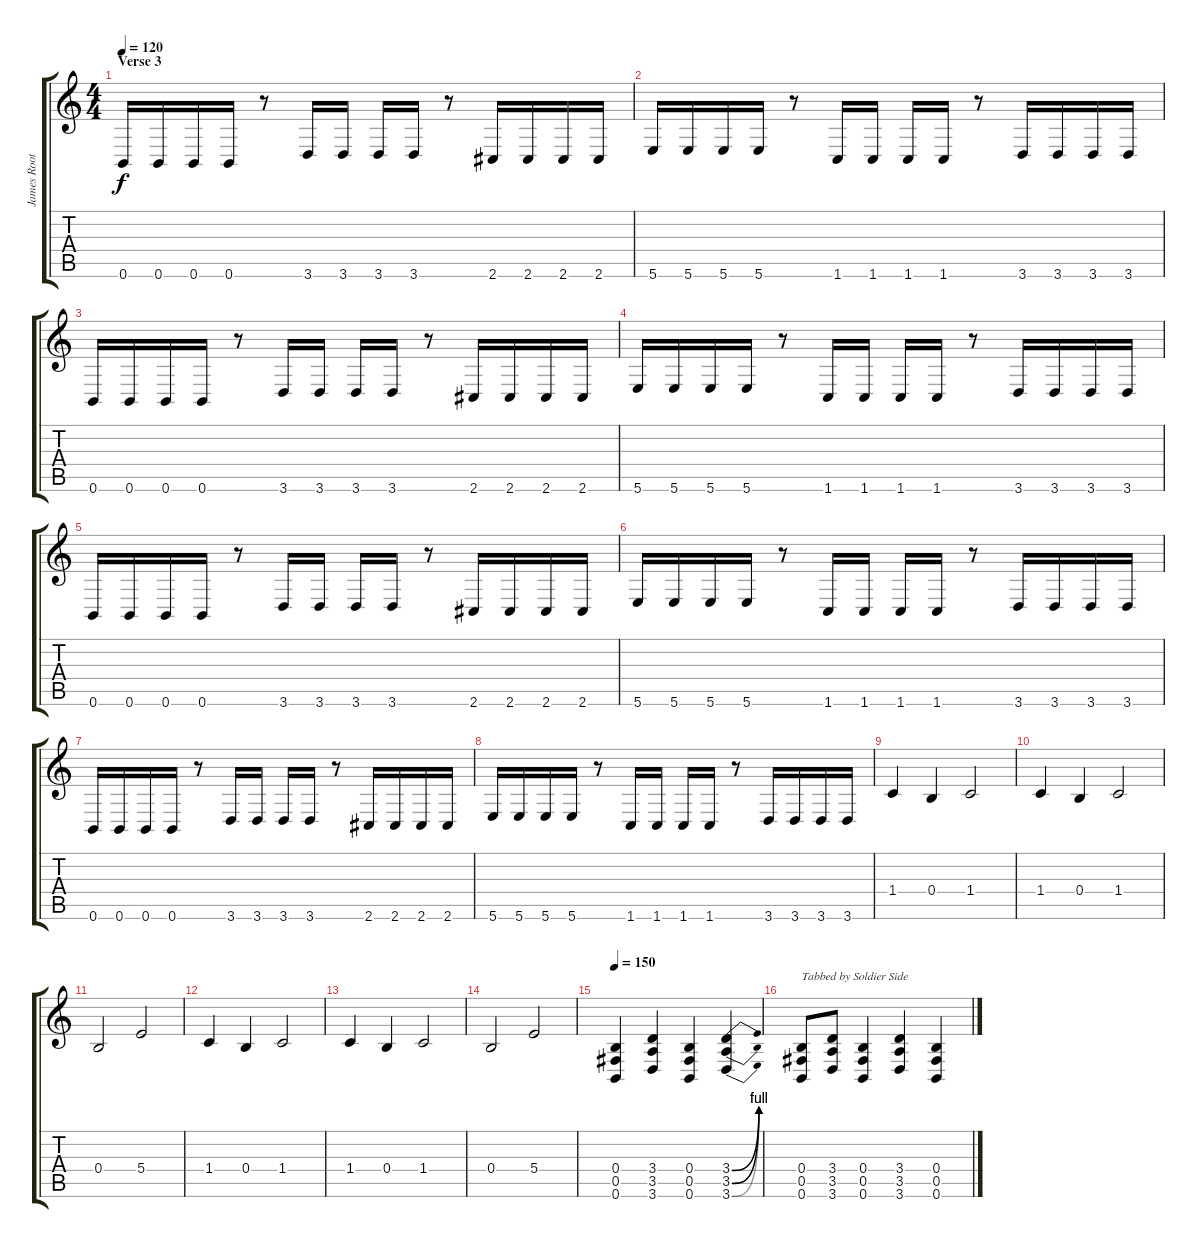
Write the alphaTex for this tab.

\track ("James Root" "James Root") {instrument distortionguitar}
\staff {score tabs}
\tuning (Db4 Ab3 E3 B2 Gb2 B1) {hide}
\ts (4 4)
\section ("" "Verse 3")
\tempo 120
\clef g2
\ks c
0.6.16{dy f} 0.6.16 0.6.16 0.6.16 r.8 3.6.16 3.6.16 3.6.16 3.6.16 r.8 2.6.16 2.6.16 2.6.16 2.6.16 |
5.6.16 5.6.16 5.6.16 5.6.16 r.8 1.6.16 1.6.16 1.6.16 1.6.16 r.8 3.6.16 3.6.16 3.6.16 3.6.16 |
0.6.16 0.6.16 0.6.16 0.6.16 r.8 3.6.16 3.6.16 3.6.16 3.6.16 r.8 2.6.16 2.6.16 2.6.16 2.6.16 |
5.6.16 5.6.16 5.6.16 5.6.16 r.8 1.6.16 1.6.16 1.6.16 1.6.16 r.8 3.6.16 3.6.16 3.6.16 3.6.16 |
0.6.16 0.6.16 0.6.16 0.6.16 r.8 3.6.16 3.6.16 3.6.16 3.6.16 r.8 2.6.16 2.6.16 2.6.16 2.6.16 |
5.6.16 5.6.16 5.6.16 5.6.16 r.8 1.6.16 1.6.16 1.6.16 1.6.16 r.8 3.6.16 3.6.16 3.6.16 3.6.16 |
0.6.16 0.6.16 0.6.16 0.6.16 r.8 3.6.16 3.6.16 3.6.16 3.6.16 r.8 2.6.16 2.6.16 2.6.16 2.6.16 |
5.6.16 5.6.16 5.6.16 5.6.16 r.8 1.6.16 1.6.16 1.6.16 1.6.16 r.8 3.6.16 3.6.16 3.6.16 3.6.16 |
1.4.4 0.4.4 1.4.2 |
1.4.4 0.4.4 1.4.2 |
0.4.2 5.4.2 |
1.4.4 0.4.4 1.4.2 |
1.4.4 0.4.4 1.4.2 |
0.4.2 5.4.2 |
\tempo 150
(0.4 0.5 0.6).4 (3.4 3.5 3.6).4 (0.4 0.5 0.6).4 (3.4{be (bend 0 0 60 4)} 3.5{be (bend 0 0 60 4)} 3.6{be (bend 0 0 60 4)}).4 |
(0.4 0.5 0.6).8{txt "Tabbed by Soldier Side"} (3.4 3.5 3.6).8 (0.4 0.5 0.6).4 (3.4 3.5 3.6).4 (0.4 0.5 0.6).4
